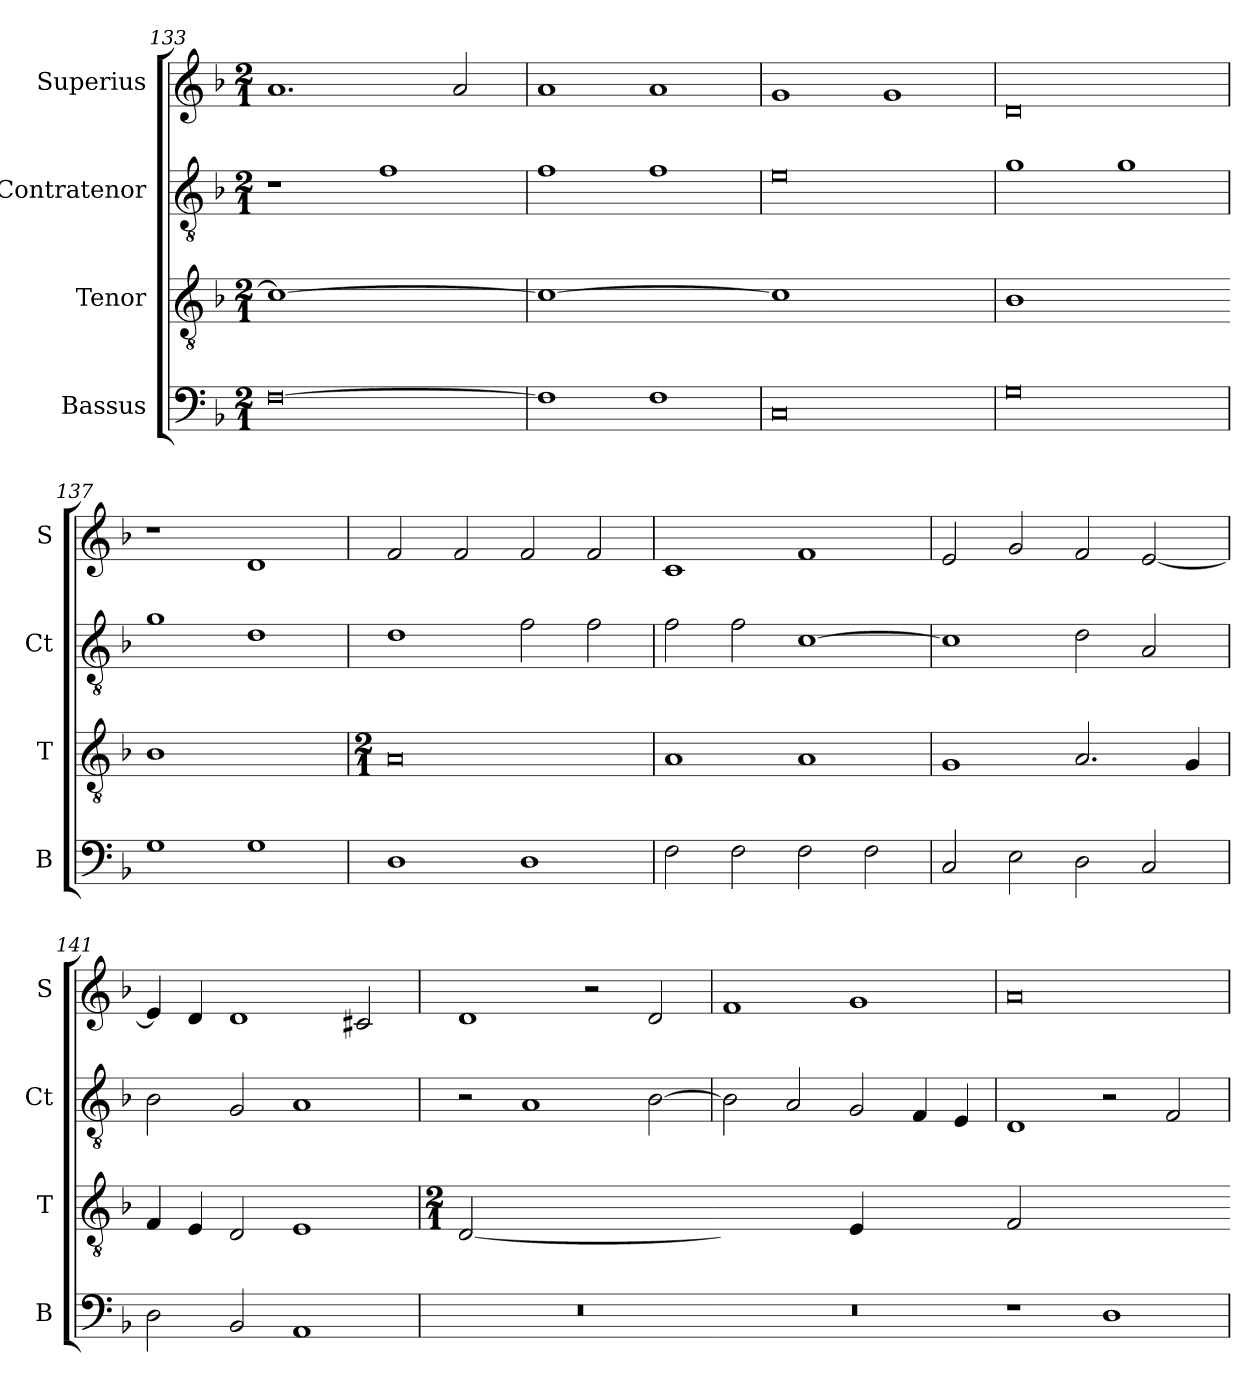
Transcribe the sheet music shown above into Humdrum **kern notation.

**kern	**kern	**kern	**kern
*part4	*part3	*part2	*part1
*staff4	*staff3	*staff2	*staff1
*I"Bassus	*I"Tenor	*I"Contratenor	*I"Superius
*I'B	*I'T	*I'Ct	*I'S
*clefF4	*clefGv2	*clefGv2	*clefG2
*k[b-]	*k[b-]	*k[b-]	*k[b-]
*M2/1	*M2/1	*M2/1	*M2/1
=133	=133	=133	=133
!	!LO:N:vis=1	!	!
[0F	0c_	1r	1.a
.	.	1f	.
.	.	.	2a
=134	=134	=134	=134
!	!LO:N:vis=1	!	!
1F]	0c_	1f	1a
1F	.	1f	1a
=135	=135-	=135	=135
!	!LO:N:vis=1	!	!
0C	0c]	0e	1g
.	.	.	1g
=136	=136	=136	=136
!	!LO:N:vis=1	!	!
0G	0B-	1g	0d
.	.	1g	.
=137	=137-	=137	=137
!	!LO:N:vis=1	!	!
1G	0B-	1g	1r
1G	.	1d	1d
=138	=138	=138	=138
*	*M2/1	*	*
1D	0A	1d	2f
.	.	.	2f
1D	.	2f	2f
.	.	2f	2f
=139	=139	=139	=139
2F	1A	2f	1c
2F	.	2f	.
2F	1A	[1c	1f
2F	.	.	.
=140	=140	=140	=140
2C	1G	1c]	2e
2E	.	.	2g
2D	2.A	2d	2f
2C	.	2A	[2e
.	4G	.	.
=141	=141	=141	=141
2D	4F	2B-	4e]
.	4E	.	4d
2BB-	2D	2G	1d
1AA	1E	1A	.
.	.	.	2c#X
=142	=142	=142	=142
*	*M2/1	*	*
!	!LO:N:vis=2	!	!
0r	[0D	2r	1d
.	.	1A	.
.	.	.	2r
.	.	[2B-	2d
=143	=143-	=143	=143
!	!LO:N:vis=4	!	!
0r	1Dyy]	2B-]	1f
.	.	2A	.
!	!LO:N:vis=4	!	!
.	1E	2G	1g
.	.	4F	.
.	.	4E	.
=144	=144-	=144	=144
!	!LO:N:vis=2	!	!
1r	0F	1D	0a
1D	.	2r	.
.	.	2F	.
=	=-	=	=
*-	*-	*-	*-
